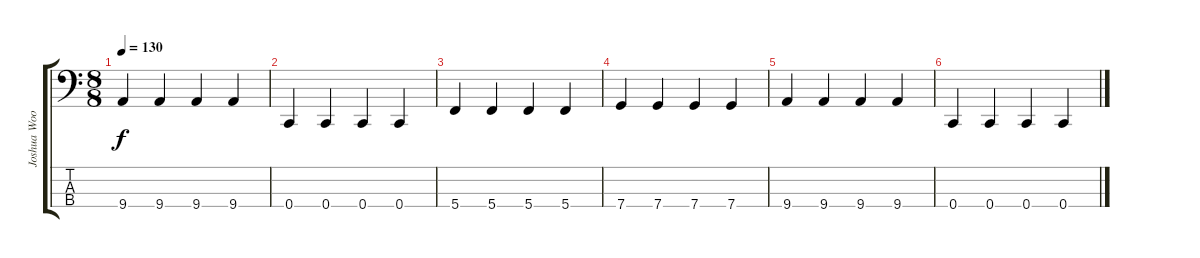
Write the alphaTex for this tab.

\track ("Joshua Woodard" "Joshua Woo") {instrument electricbasspick}
\staff {score tabs}
\tuning (F2 C2 G1 C1) {hide}
\ts (8 8)
\tempo 130
\clef f4
\ks c
9.4.4{dy f} 9.4.4 9.4.4 9.4.4 |
0.4.4 0.4.4 0.4.4 0.4.4 |
5.4.4 5.4.4 5.4.4 5.4.4 |
7.4.4 7.4.4 7.4.4 7.4.4 |
9.4.4 9.4.4 9.4.4 9.4.4 |
0.4.4 0.4.4 0.4.4 0.4.4
